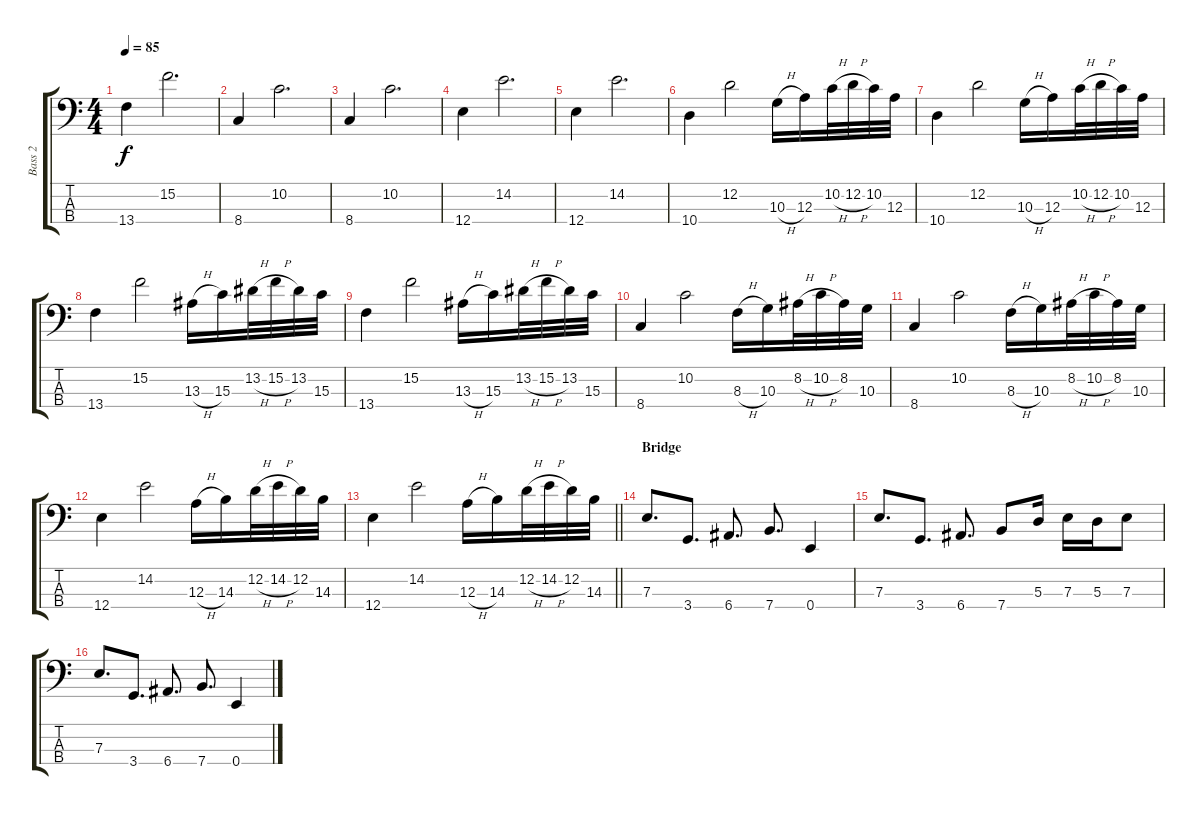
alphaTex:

\track ("Bass 2" "Bass 2") {instrument electricbassfinger}
\staff {score tabs}
\tuning (G2 D2 A1 E1) {hide}
\ts (4 4)
\tempo 85
\clef f4
\ks c
13.4.4{dy f} 15.2.2{d} |
8.4.4 10.2.2{d} |
8.4.4 10.2.2{d} |
12.4.4 14.2.2{d} |
12.4.4 14.2.2{d} |
10.4.4 12.2.2 10.3{h}.16 12.3.16 10.2{h}.32 12.2{h}.32 10.2.32 12.3.32 |
10.4.4 12.2.2 10.3{h}.16 12.3.16 10.2{h}.32 12.2{h}.32 10.2.32 12.3.32 |
13.4.4 15.2.2 13.3{h}.16 15.3.16 13.2{h}.32 15.2{h}.32 13.2.32 15.3.32 |
13.4.4 15.2.2 13.3{h}.16 15.3.16 13.2{h}.32 15.2{h}.32 13.2.32 15.3.32 |
8.4.4 10.2.2 8.3{h}.16 10.3.16 8.2{h}.32 10.2{h}.32 8.2.32 10.3.32 |
8.4.4 10.2.2 8.3{h}.16 10.3.16 8.2{h}.32 10.2{h}.32 8.2.32 10.3.32 |
12.4.4 14.2.2 12.3{h}.16 14.3.16 12.2{h}.32 14.2{h}.32 12.2.32 14.3.32 |
\barLineRight lightlight
12.4.4 14.2.2 12.3{h}.16 14.3.16 12.2{h}.32 14.2{h}.32 12.2.32 14.3.32 |
\section ("" "Bridge")
7.3.8{d} 3.4.8{d} 6.4.8{d} 7.4.8{d} 0.4.4 |
7.3.8{d} 3.4.8{d} 6.4.8{d} 7.4.8 5.3.16 7.3.16 5.3.16 7.3.8 |
7.3.8{d} 3.4.8{d} 6.4.8{d} 7.4.8{d} 0.4.4
